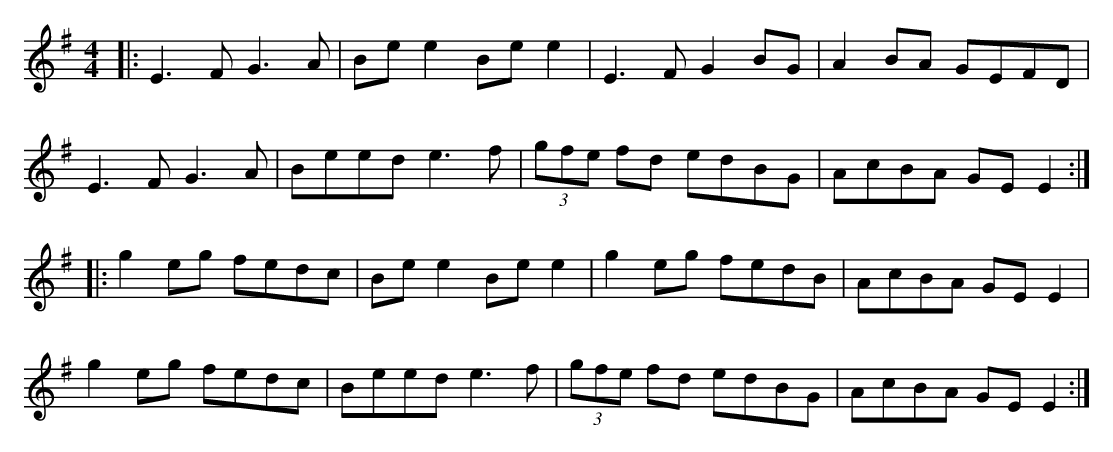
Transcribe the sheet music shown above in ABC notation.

X:1
M:4/4
K:Emin
|:E3F G3A|Be e2 Be e2|E3 F G2 BG|A2 BA GEFD|
E3 F G3 A|Beed e3f|(3gfe fd edBG|AcBA GE E2:|
|:g2 eg fedc|Be e2 Be e2|g2 eg fedB|AcBA GE E2|
g2eg fedc|Beed e3 f|(3gfe fd edBG|AcBA GE E2:|
